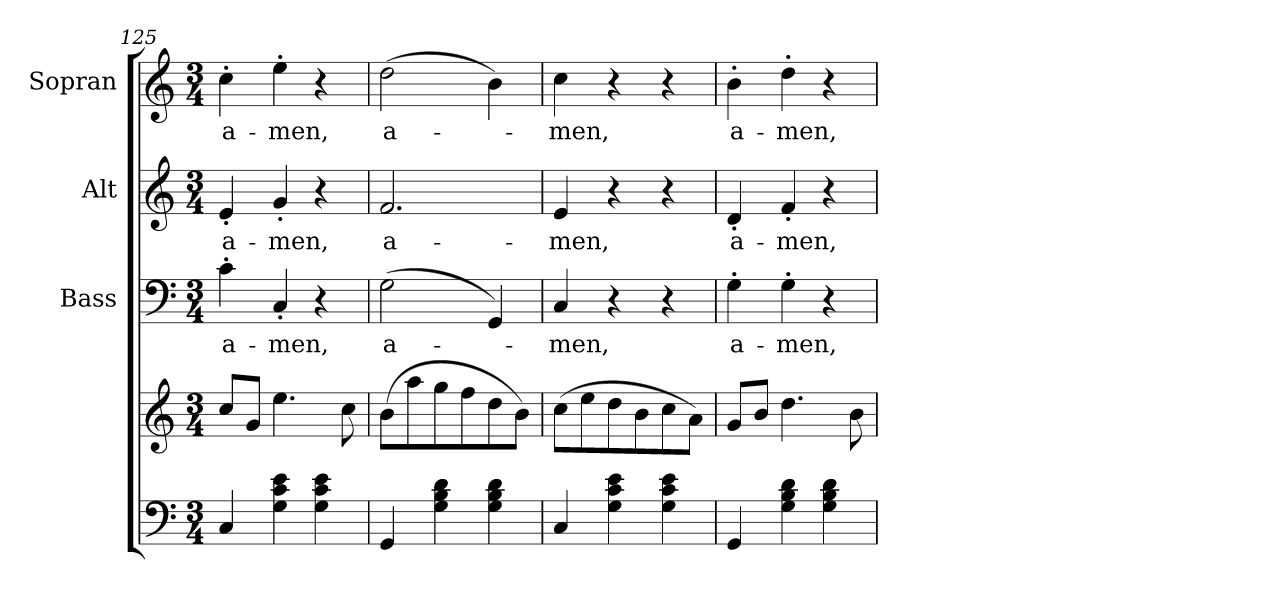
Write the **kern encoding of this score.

**kern	**kern	**kern	**text	**kern	**text	**kern	**text
*part4	*part4	*part3	*part3	*part2	*part2	*part1	*part1
*staff5	*staff4	*staff3	*staff3	*staff2	*staff2	*staff1	*staff1
*	*	*I"Bass	*	*I"Alt	*	*I"Sopran	*
*	*	*I'B.	*	*I'A.	*	*I'S.	*
*clefF4	*clefG2	*clefF4	*	*clefG2	*	*clefG2	*
*k[]	*k[]	*k[]	*	*k[]	*	*k[]	*
*C:	*C:	*C:	*	*C:	*	*C:	*
*M3/4	*M3/4	*M3/4	*	*M3/4	*	*M3/4	*
=125	=125	=125	=125	=125	=125	=125	=125
!	!	!	!LO:LY:b	!	!LO:LY:b	!	!LO:LY:b
4C/	8cc/L	4c'>\	a-	4e'</	a-	4cc'>\	a-
.	8g/J	.	.	.	.	.	.
!	!	!	!LO:LY:b	!	!LO:LY:b	!	!LO:LY:b
4G\ 4c\ 4e\	4.ee\	4C'</	-men,	4g'</	-men,	4ee'>\	-men,
4G\ 4c\ 4e\	.	4r	.	4r	.	4r	.
.	8cc\	.	.	.	.	.	.
=126	=126	=126	=126	=126	=126	=126	=126
!	!	!	!LO:LY:b	!	!LO:LY:b	!	!LO:LY:b
4GG/	(>8b\L	(>2G\	a-	2.f/	a-	(>2dd\	a-
.	8aa\	.	.	.	.	.	.
4G\ 4B\ 4d\	8gg\	.	.	.	.	.	.
.	8ff\	.	.	.	.	.	.
4G\ 4B\ 4d\	8dd\	4GG/)	.	.	.	4b\)	.
.	8b\J)	.	.	.	.	.	.
=127	=127	=127	=127	=127	=127	=127	=127
!	!	!	!LO:LY:b	!	!LO:LY:b	!	!LO:LY:b
4C/	(>8cc\L	4C/	-men,	4e/	-men,	4cc\	-men,
.	8ee\	.	.	.	.	.	.
4G\ 4c\ 4e\	8dd\	4r	.	4r	.	4r	.
.	8b\	.	.	.	.	.	.
4G\ 4c\ 4e\	8cc\	4r	.	4r	.	4r	.
.	8a\J)	.	.	.	.	.	.
=128	=128	=128	=128	=128	=128	=128	=128
!	!	!	!LO:LY:b	!	!LO:LY:b	!	!LO:LY:b
4GG/	8g/L	4G'>\	a-	4d'</	a-	4b'>\	a-
.	8b/J	.	.	.	.	.	.
!	!	!	!LO:LY:b	!	!LO:LY:b	!	!LO:LY:b
4G\ 4B\ 4d\	4.dd\	4G'>\	-men,	4f'</	-men,	4dd'>\	-men,
4G\ 4B\ 4d\	.	4r	.	4r	.	4r	.
.	8b\	.	.	.	.	.	.
=	=	=	=	=	=	=	=
*-	*-	*-	*-	*-	*-	*-	*-
